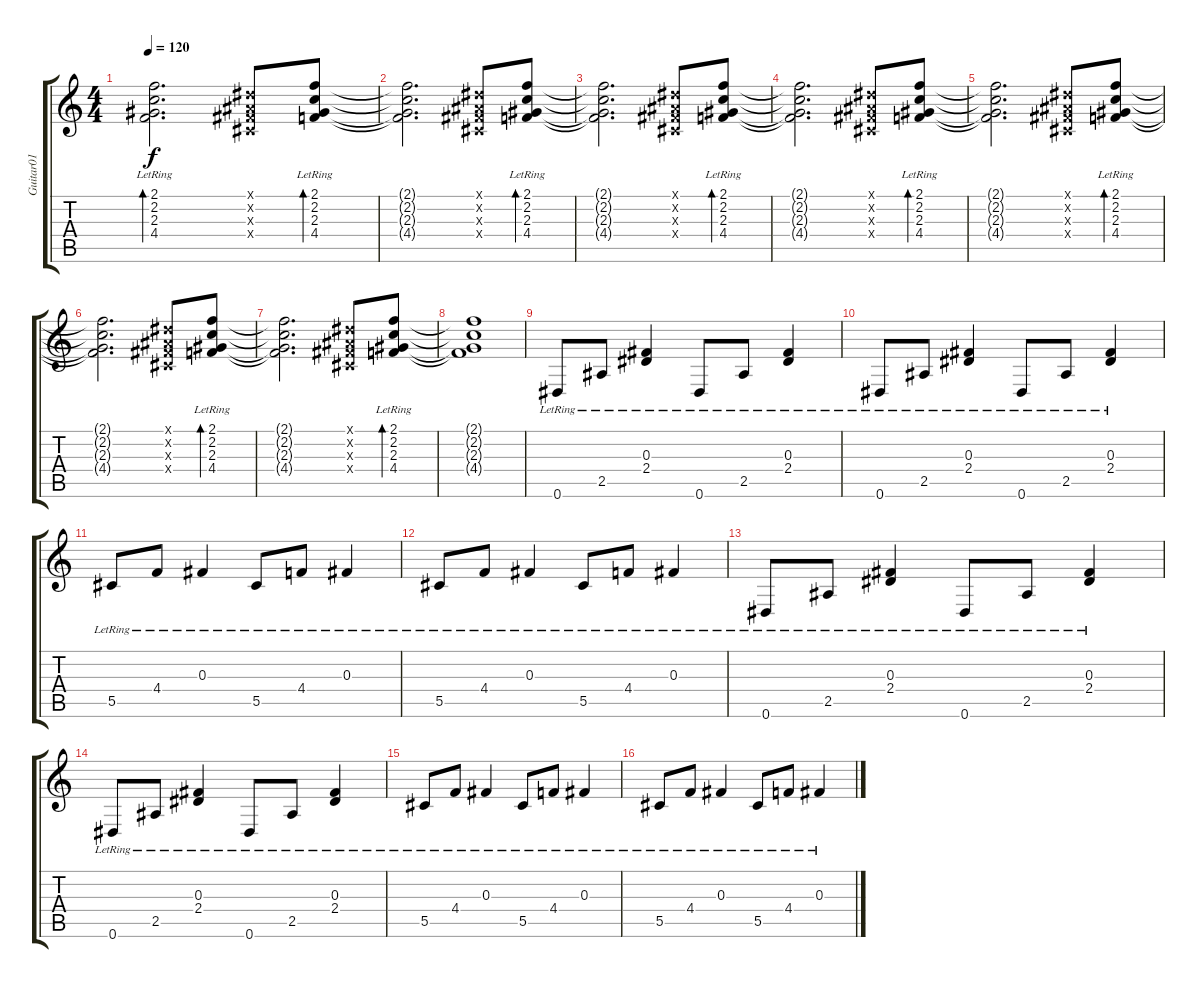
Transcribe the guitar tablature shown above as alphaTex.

\track ("Guitar01" "Guitar01") {instrument electricguitarclean}
\staff {score tabs}
\tuning (Eb4 Bb3 Gb3 Db3 Ab2 Eb2) {hide}
\ts (4 4)
\tempo 120
\clef g2
\ks c
(2.1{lr} 2.2{lr} 2.3{lr} 4.4{lr}).2{d bd 60 dy f} (0.1{x} 0.2{x} 0.3{x} 0.4{x}).8 (2.1{lr} 2.2{lr} 2.3{lr} 4.4{lr}).8{bd 60} |
(2.1{t} 2.2{t} 2.3{t} 4.4{t}).2{d} (0.1{x} 0.2{x} 0.3{x} 0.4{x}).8 (2.1{lr} 2.2{lr} 2.3{lr} 4.4{lr}).8{bd 60} |
(2.1{t} 2.2{t} 2.3{t} 4.4{t}).2{d} (0.1{x} 0.2{x} 0.3{x} 0.4{x}).8 (2.1{lr} 2.2{lr} 2.3{lr} 4.4{lr}).8{bd 60} |
(2.1{t} 2.2{t} 2.3{t} 4.4{t}).2{d} (0.1{x} 0.2{x} 0.3{x} 0.4{x}).8 (2.1{lr} 2.2{lr} 2.3{lr} 4.4{lr}).8{bd 60} |
(2.1{t} 2.2{t} 2.3{t} 4.4{t}).2{d} (0.1{x} 0.2{x} 0.3{x} 0.4{x}).8 (2.1{lr} 2.2{lr} 2.3{lr} 4.4{lr}).8{bd 60} |
(2.1{t} 2.2{t} 2.3{t} 4.4{t}).2{d} (0.1{x} 0.2{x} 0.3{x} 0.4{x}).8 (2.1{lr} 2.2{lr} 2.3{lr} 4.4{lr}).8{bd 60} |
(2.1{t} 2.2{t} 2.3{t} 4.4{t}).2{d} (0.1{x} 0.2{x} 0.3{x} 0.4{x}).8 (2.1{lr} 2.2{lr} 2.3{lr} 4.4{lr}).8{bd 60} |
(2.1{t} 2.2{t} 2.3{t} 4.4{t}).1 |
0.6{lr}.8 2.5{lr}.8 (0.3{lr} 2.4{lr}).4 0.6{lr}.8 2.5{lr}.8 (0.3{lr} 2.4{lr}).4 |
0.6{lr}.8 2.5{lr}.8 (0.3{lr} 2.4{lr}).4 0.6{lr}.8 2.5{lr}.8 (0.3{lr} 2.4{lr}).4 |
5.5{lr}.8 4.4{lr}.8 0.3{lr}.4 5.5{lr}.8 4.4{lr}.8 0.3{lr}.4 |
5.5{lr}.8 4.4{lr}.8 0.3{lr}.4 5.5{lr}.8 4.4{lr}.8 0.3{lr}.4 |
0.6{lr}.8 2.5{lr}.8 (0.3{lr} 2.4{lr}).4 0.6{lr}.8 2.5{lr}.8 (0.3{lr} 2.4{lr}).4 |
0.6{lr}.8 2.5{lr}.8 (0.3{lr} 2.4{lr}).4 0.6{lr}.8 2.5{lr}.8 (0.3{lr} 2.4{lr}).4 |
5.5{lr}.8 4.4{lr}.8 0.3{lr}.4 5.5{lr}.8 4.4{lr}.8 0.3{lr}.4 |
5.5{lr}.8 4.4{lr}.8 0.3{lr}.4 5.5{lr}.8 4.4{lr}.8 0.3{lr}.4
